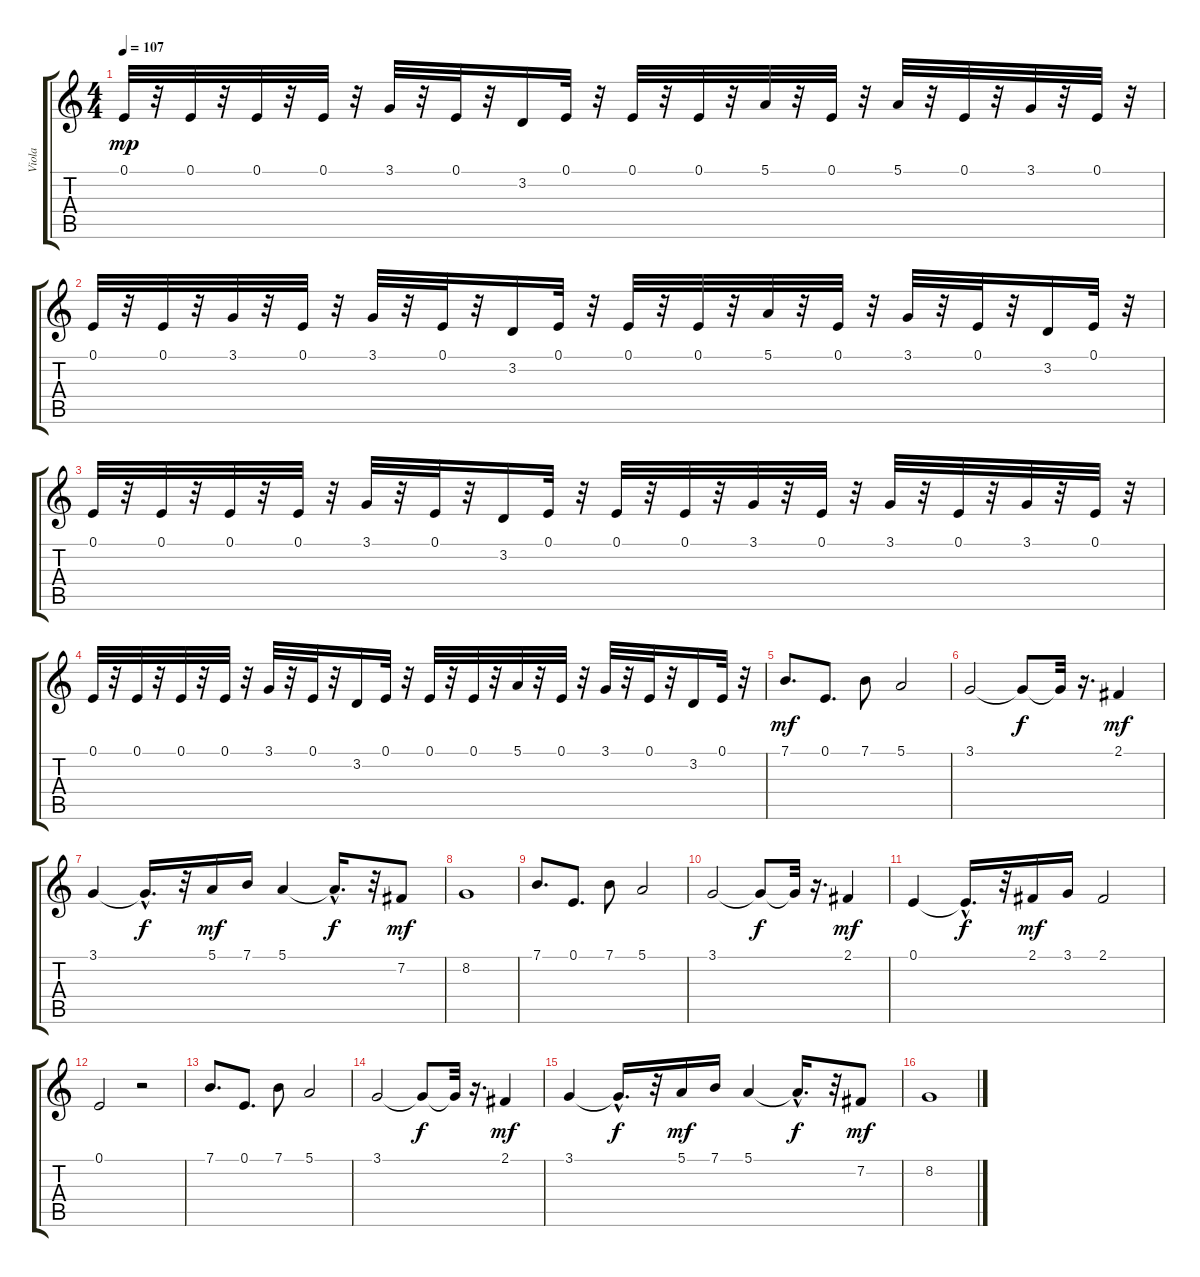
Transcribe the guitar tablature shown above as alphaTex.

\track ("Viola" "Viola") {instrument viola}
\staff {score tabs}
\tuning (E4 B3 G3 D3 A2 E2) {hide}
\ts (4 4)
\tempo 107
\clef g2
\ks c
0.1.32{dy mp} r.32 0.1.32 r.32 0.1.32 r.32 0.1.32 r.32 3.1.32 r.32 0.1.32 r.32 3.2.16 0.1.32 r.32 0.1.32 r.32 0.1.32 r.32 5.1.32 r.32 0.1.32 r.32 5.1.32 r.32 0.1.32 r.32 3.1.32 r.32 0.1.32 r.32 |
0.1.32 r.32 0.1.32 r.32 3.1.32 r.32 0.1.32 r.32 3.1.32 r.32 0.1.32 r.32 3.2.16 0.1.32 r.32 0.1.32 r.32 0.1.32 r.32 5.1.32 r.32 0.1.32 r.32 3.1.32 r.32 0.1.32 r.32 3.2.16 0.1.32 r.32 |
0.1.32 r.32 0.1.32 r.32 0.1.32 r.32 0.1.32 r.32 3.1.32 r.32 0.1.32 r.32 3.2.16 0.1.32 r.32 0.1.32 r.32 0.1.32 r.32 3.1.32 r.32 0.1.32 r.32 3.1.32 r.32 0.1.32 r.32 3.1.32 r.32 0.1.32 r.32 |
0.1.32 r.32 0.1.32 r.32 0.1.32 r.32 0.1.32 r.32 3.1.32 r.32 0.1.32 r.32 3.2.16 0.1.32 r.32 0.1.32 r.32 0.1.32 r.32 5.1.32 r.32 0.1.32 r.32 3.1.32 r.32 0.1.32 r.32 3.2.16 0.1.32 r.32 |
7.1.8{d dy mf} 0.1.8{d} 7.1.8 5.1.2 |
3.1.2 3.1{t}.8{dy f} 3.1{t}.32 r.16{d} 2.1.4{dy mf} |
3.1.4 3.1{hac t}.16{d dy f} r.32 5.1.16{dy mf} 7.1.16 5.1.4 5.1{hac t}.16{d dy f} r.32 7.2.8{dy mf} |
8.2.1 |
7.1.8{d} 0.1.8{d} 7.1.8 5.1.2 |
3.1.2 3.1{t}.8{dy f} 3.1{t}.32 r.16{d} 2.1.4{dy mf} |
0.1.4 0.1{hac t}.16{d dy f} r.32 2.1.16{dy mf} 3.1.16 2.1.2 |
0.1.2 r.2 |
7.1.8{d} 0.1.8{d} 7.1.8 5.1.2 |
3.1.2 3.1{t}.8{dy f} 3.1{t}.32 r.16{d} 2.1.4{dy mf} |
3.1.4 3.1{hac t}.16{d dy f} r.32 5.1.16{dy mf} 7.1.16 5.1.4 5.1{hac t}.16{d dy f} r.32 7.2.8{dy mf} |
8.2.1
